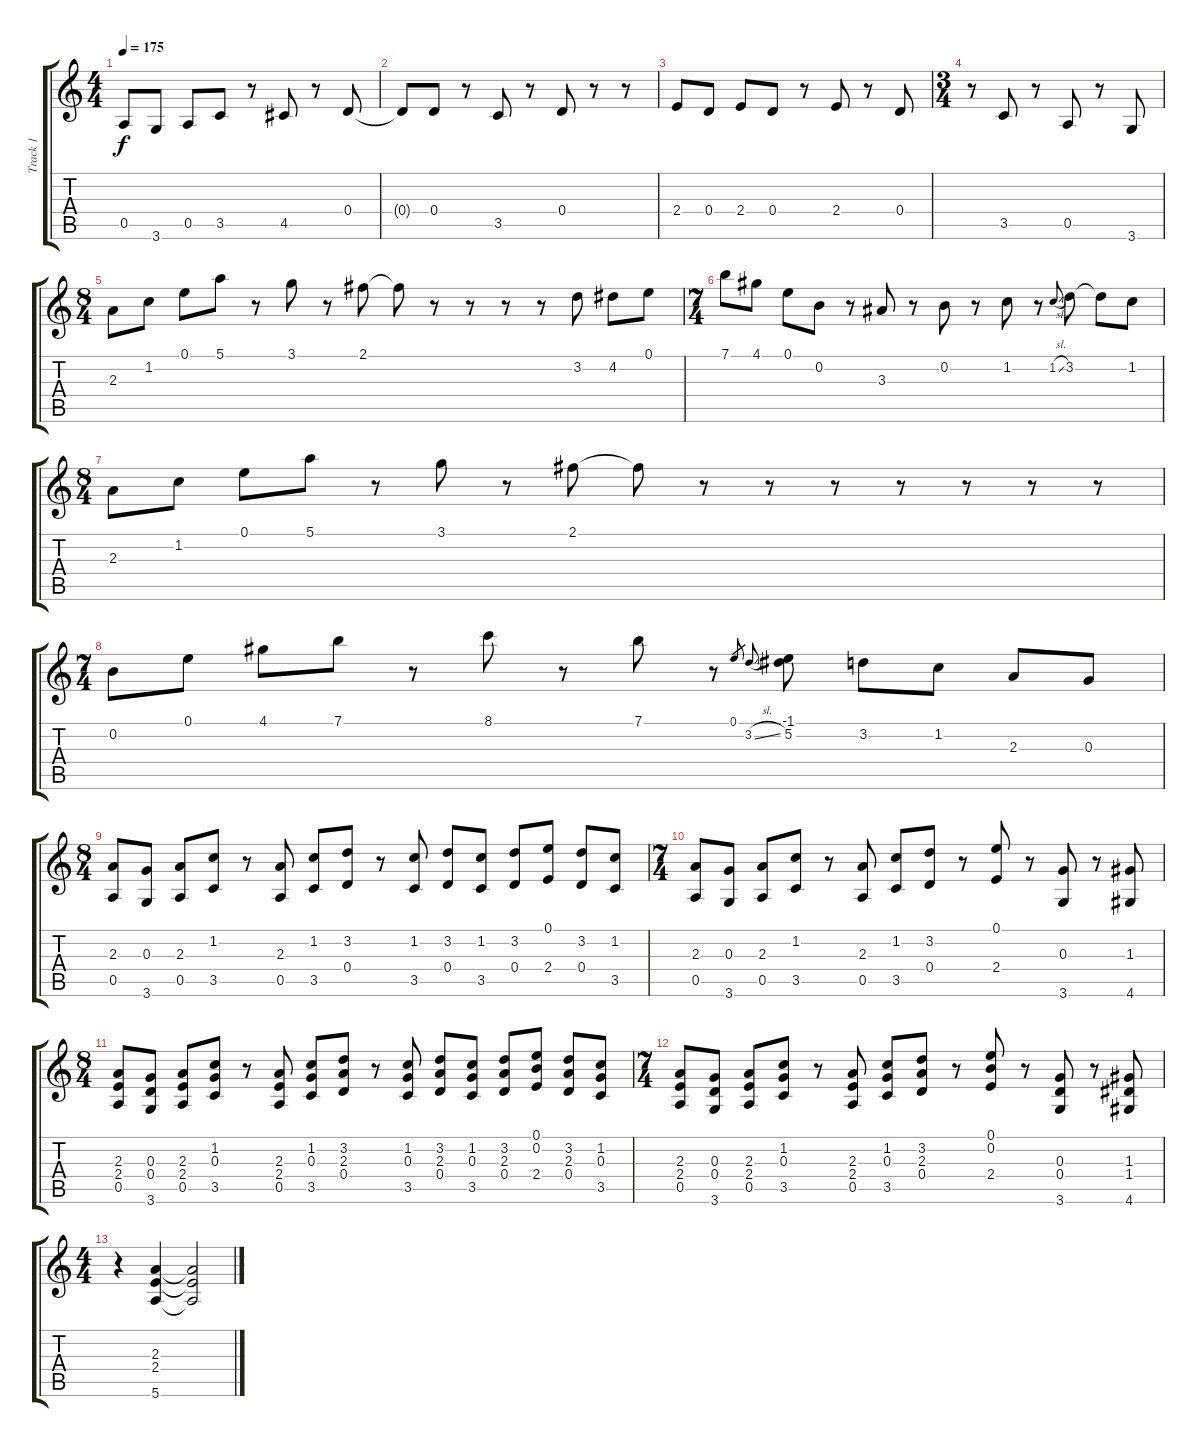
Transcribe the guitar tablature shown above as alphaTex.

\track ("Track 1" "Track 1") {instrument overdrivenguitar}
\staff {score tabs}
\tuning (E4 B3 G3 D3 A2 E2) {hide}
\ts (4 4)
\tempo 175
\clef g2
\ks c
0.5.8{dy f} 3.6.8 0.5.8 3.5.8 r.8 4.5.8 r.8 0.4.8 |
0.4{t}.8 0.4.8 r.8 3.5.8 r.8 0.4.8 r.8 r.8 |
2.4.8 0.4.8 2.4.8 0.4.8 r.8 2.4.8 r.8 0.4.8 |
\ts (3 4)
r.8 3.5.8 r.8 0.5.8 r.8 3.6.8 |
\ts (8 4)
2.3.8 1.2.8 0.1.8 5.1.8 r.8 3.1.8 r.8 2.1.8 2.1{t}.8 r.8 r.8 r.8 r.8 3.2.8 4.2.8 0.1.8 |
\ts (7 4)
7.1.8 4.1.8 0.1.8 0.2.8 r.8 3.3.8 r.8 0.2.8 r.8 1.2.8 r.8 1.2{sl}.8{gr onbeat} 3.2.8 3.2{t}.8 1.2.8 |
\ts (8 4)
2.3.8 1.2.8 0.1.8 5.1.8 r.8 3.1.8 r.8 2.1.8 2.1{t}.8 r.8 r.8 r.8 r.8 r.8 r.8 r.8 |
\ts (7 4)
0.2.8 0.1.8 4.1.8 7.1.8 r.8 8.1.8 r.8 7.1.8 r.8 0.1.16{gr} 3.2{sl}.16{gr onbeat} (-1.1 5.2).8 3.2.8 1.2.8 2.3.8 0.3.8 |
\ts (8 4)
(2.3 0.5).8 (0.3 3.6).8 (2.3 0.5).8 (1.2 3.5).8 r.8 (2.3 0.5).8 (1.2 3.5).8 (3.2 0.4).8 r.8 (1.2 3.5).8 (3.2 0.4).8 (1.2 3.5).8 (3.2 0.4).8 (0.1 2.4).8 (3.2 0.4).8 (1.2 3.5).8 |
\ts (7 4)
(2.3 0.5).8 (0.3 3.6).8 (2.3 0.5).8 (1.2 3.5).8 r.8 (2.3 0.5).8 (1.2 3.5).8 (3.2 0.4).8 r.8 (0.1 2.4).8 r.8 (0.3 3.6).8 r.8 (1.3 4.6).8 |
\ts (8 4)
(2.3 2.4 0.5).8 (0.3 0.4 3.6).8 (2.3 2.4 0.5).8 (1.2 0.3 3.5).8 r.8 (2.3 2.4 0.5).8 (1.2 0.3 3.5).8 (3.2 2.3 0.4).8 r.8 (1.2 0.3 3.5).8 (3.2 2.3 0.4).8 (1.2 0.3 3.5).8 (3.2 2.3 0.4).8 (0.1 0.2 2.4).8 (3.2 2.3 0.4).8 (1.2 0.3 3.5).8 |
\ts (7 4)
(2.3 2.4 0.5).8 (0.3 0.4 3.6).8 (2.3 2.4 0.5).8 (1.2 0.3 3.5).8 r.8 (2.3 2.4 0.5).8 (1.2 0.3 3.5).8 (3.2 2.3 0.4).8 r.8 (0.1 0.2 2.4).8 r.8 (0.3 0.4 3.6).8 r.8 (1.3 1.4 4.6).8 |
\ts (4 4)
r.4 (2.3 2.4 5.6).4 (2.3{t} 2.4{t} 5.6{t}).2
